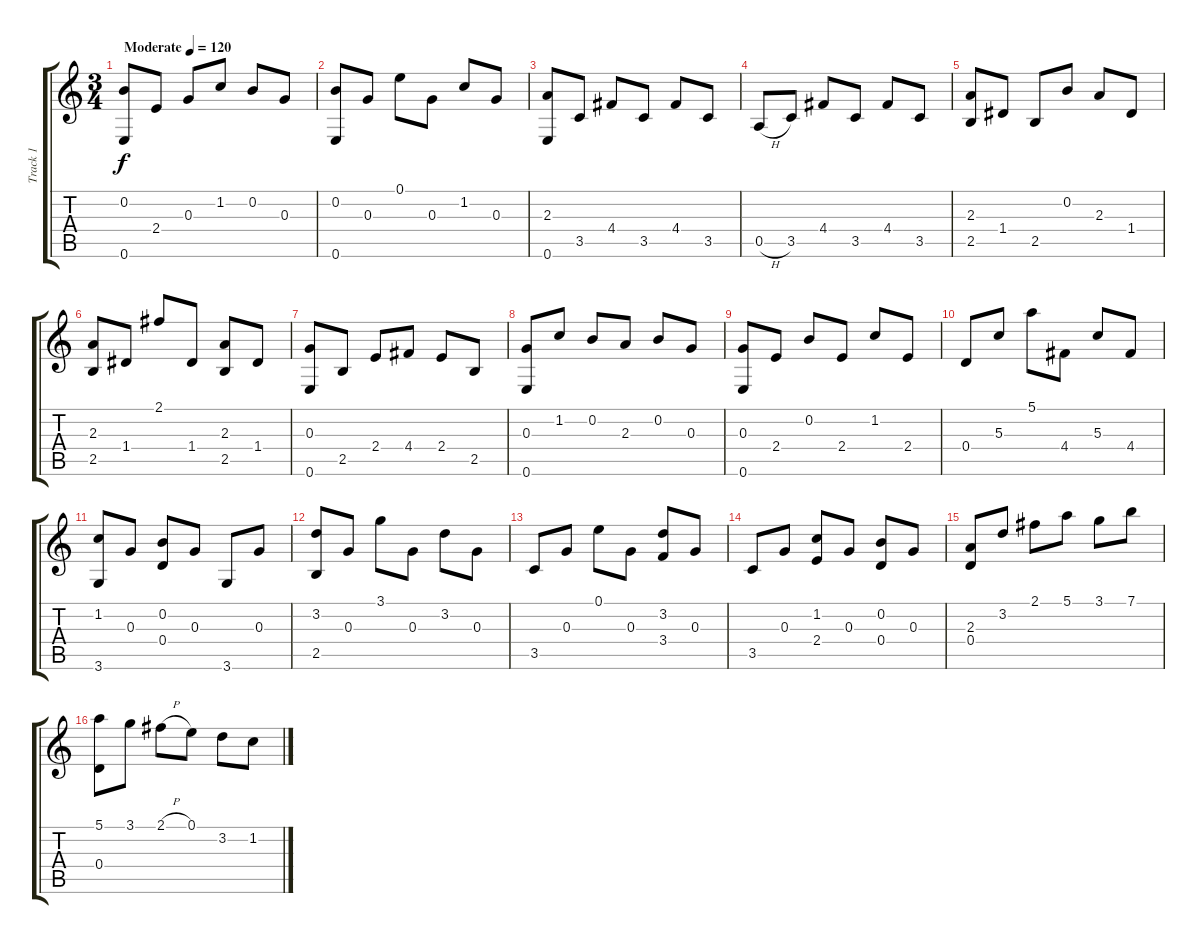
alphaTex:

\track ("Track 1" "Track 1") {instrument acousticguitarsteel}
\staff {score tabs}
\tuning (E4 B3 G3 D3 A2 E2) {hide}
\ts (3 4)
\tempo (120 "Moderate")
\clef g2
\ks c
(0.2 0.6).8{dy f instrument acousticguitarsteel} 2.4.8 0.3.8 1.2.8 0.2.8 0.3.8 |
(0.2 0.6).8 0.3.8 0.1.8 0.3.8 1.2.8 0.3.8 |
(2.3 0.6).8 3.5.8 4.4.8 3.5.8 4.4.8 3.5.8 |
0.5{h}.8 3.5.8 4.4.8 3.5.8 4.4.8 3.5.8 |
(2.3 2.5).8 1.4.8 2.5.8 0.2.8 2.3.8 1.4.8 |
(2.3 2.5).8 1.4.8 2.1.8 1.4.8 (2.3 2.5).8 1.4.8 |
(0.3 0.6).8 2.5.8 2.4.8 4.4.8 2.4.8 2.5.8 |
(0.3 0.6).8 1.2.8 0.2.8 2.3.8 0.2.8 0.3.8 |
(0.3 0.6).8 2.4.8 0.2.8 2.4.8 1.2.8 2.4.8 |
0.4.8 5.3.8 5.1.8 4.4.8 5.3.8 4.4.8 |
(1.2 3.6).8 0.3.8 (0.2 0.4).8 0.3.8 3.6.8 0.3.8 |
(3.2 2.5).8 0.3.8 3.1.8 0.3.8 3.2.8 0.3.8 |
3.5.8 0.3.8 0.1.8 0.3.8 (3.2 3.4).8 0.3.8 |
3.5.8 0.3.8 (1.2 2.4).8 0.3.8 (0.2 0.4).8 0.3.8 |
(2.3 0.4).8 3.2.8 2.1.8 5.1.8 3.1.8 7.1.8 |
(5.1 0.4).8 3.1.8 2.1{h}.8 0.1.8 3.2.8 1.2.8
